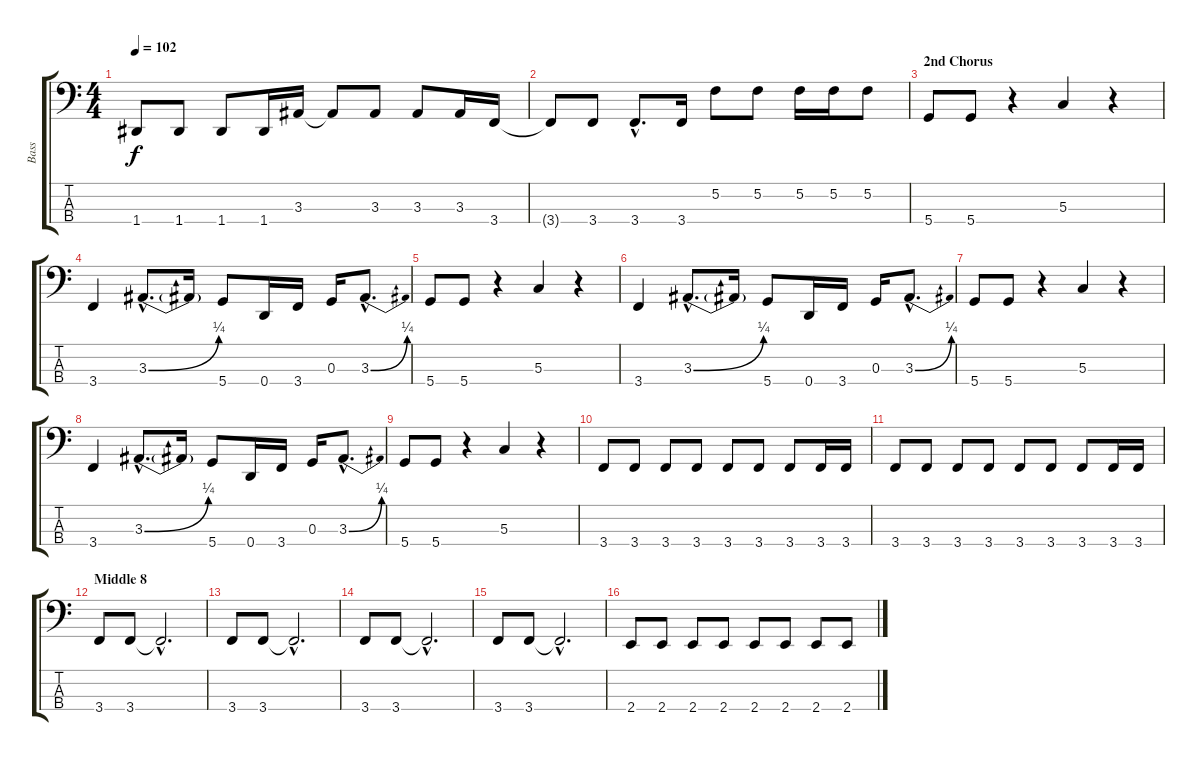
\track ("Bass" "Bass") {instrument electricbassfinger}
\staff {score tabs}
\tuning (F2 C2 G1 D1) {hide}
\ts (4 4)
\tempo 102
\clef f4
\ks c
1.4{t}.8{dy f} 1.4.8 1.4.8 1.4.16 3.3.16 3.3{t}.8 3.3.8 3.3.8 3.3.16 3.4.16 |
3.4{t}.8 3.4.8 3.4{hac}.8{d} 3.4.16 5.2.8 5.2.8 5.2.16 5.2.16 5.2.8 |
\section ("" "2nd Chorus")
5.4.8 5.4.8 r.4 5.3.4 r.4 |
3.4.4 3.3{be (bend 0 0 60 1) hac}.8{d} 3.3{t}.16 5.4.8 0.4.16 3.4.16 0.3.16 3.3{be (bend 0 0 60 1) hac}.8{d} |
5.4.8 5.4.8 r.4 5.3.4 r.4 |
3.4.4 3.3{be (bend 0 0 60 1) hac}.8{d} 3.3{t}.16 5.4.8 0.4.16 3.4.16 0.3.16 3.3{be (bend 0 0 60 1) hac}.8{d} |
5.4.8 5.4.8 r.4 5.3.4 r.4 |
3.4.4 3.3{be (bend 0 0 60 1) hac}.8{d} 3.3{t}.16 5.4.8 0.4.16 3.4.16 0.3.16 3.3{be (bend 0 0 60 1) hac}.8{d} |
5.4.8 5.4.8 r.4 5.3.4 r.4 |
3.4.8 3.4.8 3.4.8 3.4.8 3.4.8 3.4.8 3.4.8 3.4.16 3.4.16 |
3.4.8 3.4.8 3.4.8 3.4.8 3.4.8 3.4.8 3.4.8 3.4.16 3.4.16 |
\section ("" "Middle 8")
3.4.8 3.4.8 3.4{hac t}.2{d} |
3.4.8 3.4.8 3.4{hac t}.2{d} |
3.4.8 3.4.8 3.4{hac t}.2{d} |
3.4.8 3.4.8 3.4{hac t}.2{d} |
2.4.8 2.4.8 2.4.8 2.4.8 2.4.8 2.4.8 2.4.8 2.4.8
